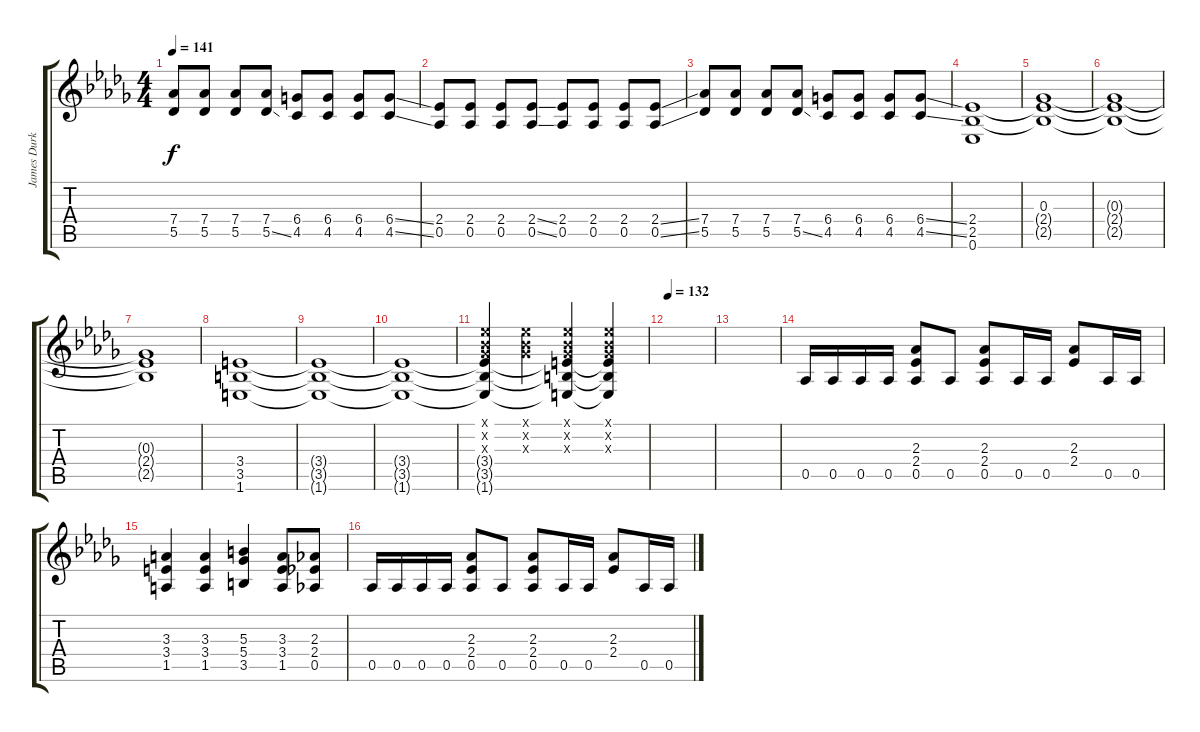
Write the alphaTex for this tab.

\track ("James Durkin (Guitar)" "James Durk") {instrument overdrivenguitar}
\staff {score tabs}
\tuning (Eb4 Bb3 Gb3 Db3 Ab2 Eb2) {hide}
\ts (4 4)
\tempo 141
\clef g2
\ks db
(7.4 5.5).8{dy f} (7.4 5.5).8 (7.4 5.5).8 (7.4 5.5{ss}).8 (6.4 4.5).8 (6.4 4.5).8 (6.4 4.5).8 (6.4{ss} 4.5{ss}).8 |
(2.4 0.5).8 (2.4 0.5).8 (2.4 0.5).8 (2.4{ss} 0.5{ss}).8 (2.4 0.5).8 (2.4 0.5).8 (2.4 0.5).8 (2.4{ss} 0.5{ss}).8 |
(7.4 5.5).8 (7.4 5.5).8 (7.4 5.5).8 (7.4 5.5{ss}).8 (6.4 4.5).8 (6.4 4.5).8 (6.4 4.5).8 (6.4{ss} 4.5{ss}).8 |
(2.4 2.5 0.6).1 |
(0.3 2.4{t} 2.5{t}).1 |
(0.3{t} 2.4{t} 2.5{t}).1 |
(0.3{t} 2.4{t} 2.5{t}).1 |
(3.4 3.5 1.6).1 |
(3.4{t} 3.5{t} 1.6{t}).1 |
(3.4{t} 3.5{t} 1.6{t}).1 |
(0.1{x} 0.2{x} 0.3{x} 3.4{t} 3.5{t} 1.6{t}).4 (0.1{x} 0.2{x} 0.3{x}).4 (0.1{x} 0.2{x} 0.3{x} 3.4{t} 3.5{t} 1.6{t}).4 (0.1{x} 0.2{x} 0.3{x} 3.4{t} 3.5{t} 1.6{t}).4 |
\tempo 132
|
|
0.5.16 0.5.16 0.5.16 0.5.16 (2.3 2.4 0.5).8 0.5.8 (2.3 2.4 0.5).8 0.5.16 0.5.16 (2.3 2.4).8 0.5.16 0.5.16 |
(3.3 3.4 1.5).4 (3.3 3.4 1.5).4 (5.3 5.4 3.5).4 (3.3 3.4 1.5).8 (2.3 2.4 0.5).8 |
0.5.16 0.5.16 0.5.16 0.5.16 (2.3 2.4 0.5).8 0.5.8 (2.3 2.4 0.5).8 0.5.16 0.5.16 (2.3 2.4).8 0.5.16 0.5.16
